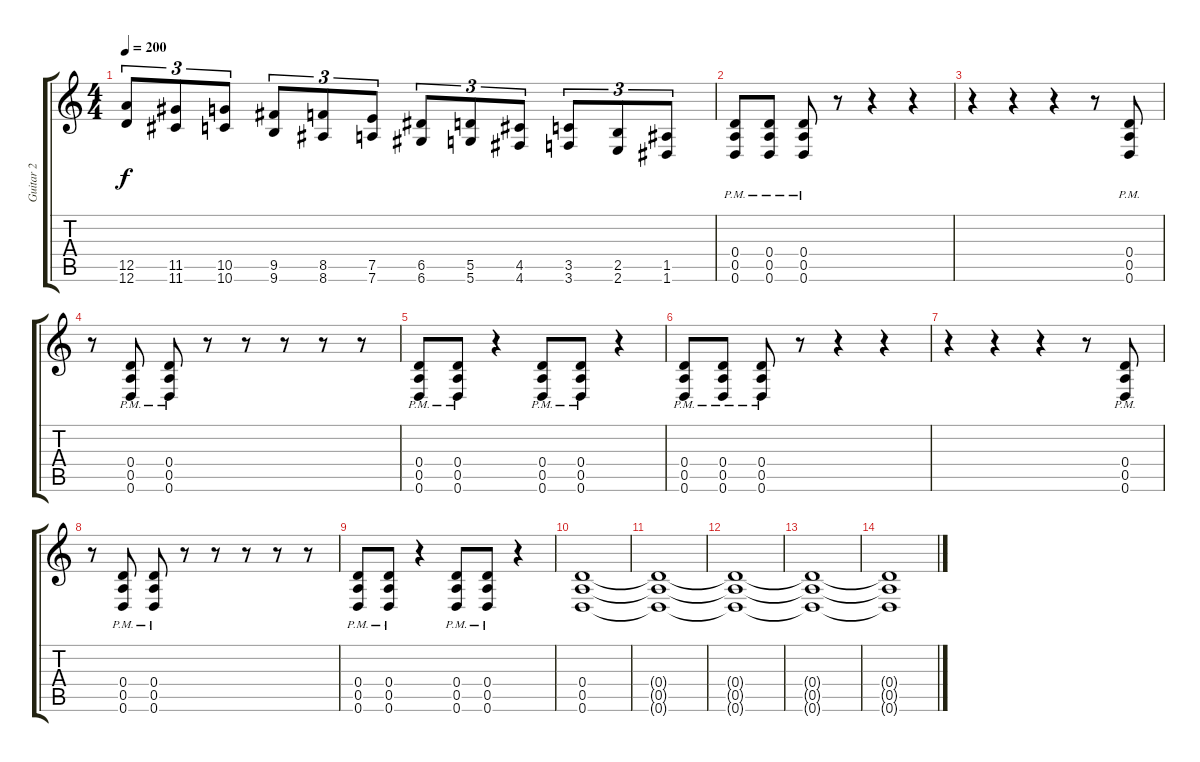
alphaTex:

\track ("Guitar 2" "Guitar 2") {instrument distortionguitar}
\staff {score tabs}
\tuning (E4 B3 G3 D3 A2 D2) {hide}
\ts (4 4)
\tempo 200
\clef g2
\ks c
(12.5 12.6).8{tu (3 2) dy f} (11.5 11.6).8{tu (3 2)} (10.5 10.6).8{tu (3 2)} (9.5 9.6).8{tu (3 2)} (8.5 8.6).8{tu (3 2)} (7.5 7.6).8{tu (3 2)} (6.5 6.6).8{tu (3 2)} (5.5 5.6).8{tu (3 2)} (4.5 4.6).8{tu (3 2)} (3.5 3.6).8{tu (3 2)} (2.5 2.6).8{tu (3 2)} (1.5 1.6).8{tu (3 2)} |
(0.4{pm} 0.5{pm} 0.6{pm}).8{instrument distortionguitar} (0.4{pm} 0.5{pm} 0.6{pm}).8 (0.4{pm} 0.5{pm} 0.6{pm}).8 r.8 r.4 r.4 |
r.4 r.4 r.4 r.8 (0.4{pm} 0.5{pm} 0.6{pm}).8 |
r.8 (0.4{pm} 0.5{pm} 0.6{pm}).8 (0.4{pm} 0.5{pm} 0.6{pm}).8 r.8 r.8 r.8 r.8 r.8 |
(0.4{pm} 0.5{pm} 0.6{pm}).8 (0.4{pm} 0.5{pm} 0.6{pm}).8 r.4 (0.4{pm} 0.5{pm} 0.6{pm}).8 (0.4{pm} 0.5{pm} 0.6{pm}).8 r.4 |
(0.4{pm} 0.5{pm} 0.6{pm}).8 (0.4{pm} 0.5{pm} 0.6{pm}).8 (0.4{pm} 0.5{pm} 0.6{pm}).8 r.8 r.4 r.4 |
r.4 r.4 r.4 r.8 (0.4{pm} 0.5{pm} 0.6{pm}).8 |
r.8 (0.4{pm} 0.5{pm} 0.6{pm}).8 (0.4{pm} 0.5{pm} 0.6{pm}).8 r.8 r.8 r.8 r.8 r.8 |
(0.4{pm} 0.5{pm} 0.6{pm}).8 (0.4{pm} 0.5{pm} 0.6{pm}).8 r.4 (0.4{pm} 0.5{pm} 0.6{pm}).8 (0.4{pm} 0.5{pm} 0.6{pm}).8 r.4 |
(0.4 0.5 0.6).1{volume 7} |
(0.4{t} 0.5{t} 0.6{t}).1 |
(0.4{t} 0.5{t} 0.6{t}).1 |
(0.4{t} 0.5{t} 0.6{t}).1 |
(0.4{t} 0.5{t} 0.6{t}).1
